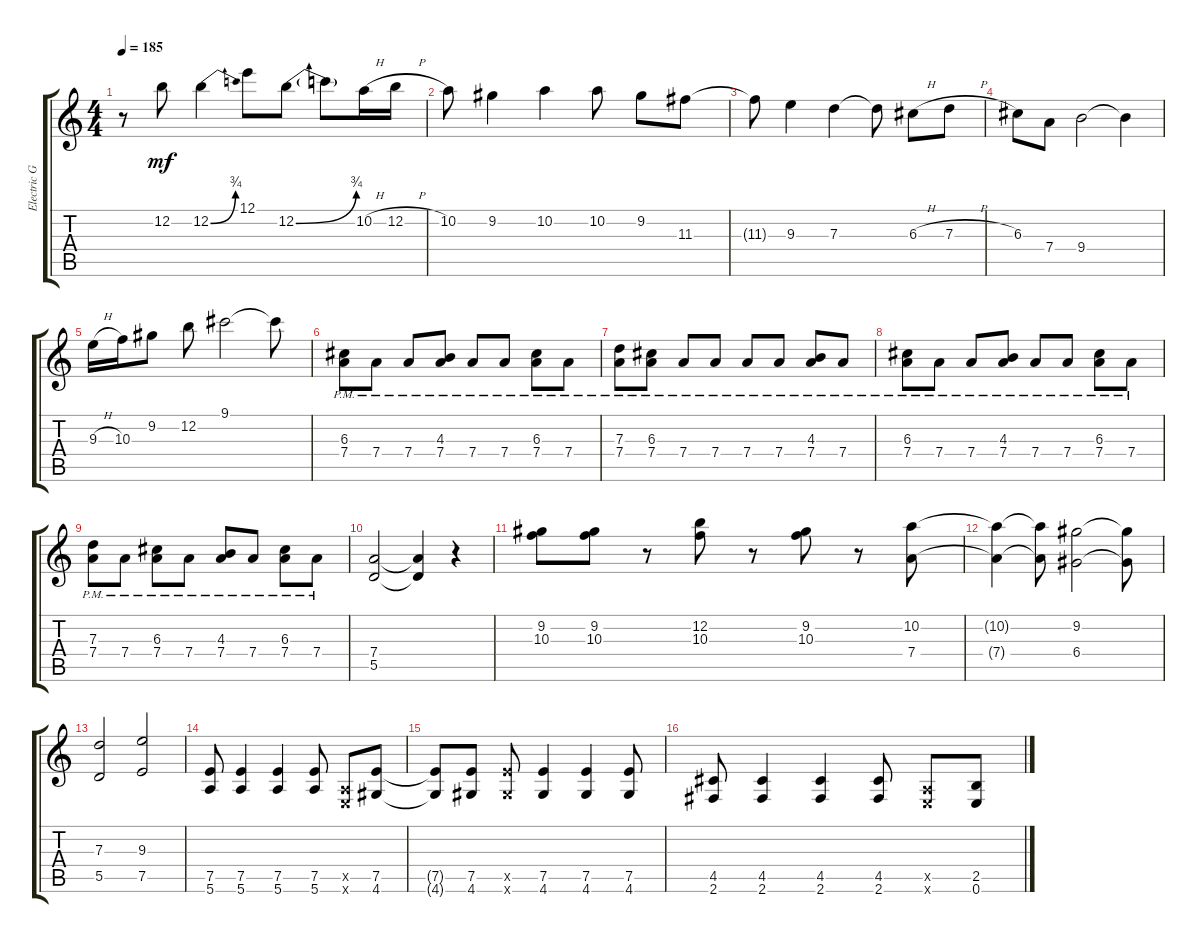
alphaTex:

\track ("Electric Guitar" "Electric G") {instrument distortionguitar}
\staff {score tabs}
\tuning (E4 B3 G3 D3 A2 E2) {hide}
\ts (4 4)
\tempo 185
\clef g2
\ks c
r.8{dy mf} 12.2.8 12.2{be (bend 0 0 60 3)}.4 12.1.8 12.2{be (bend 0 0 60 3)}.8 12.2{t}.8 10.2{h}.16 12.2{h}.16 |
10.2.8 9.2.4 10.2.4 10.2.8 9.2.8 11.3.8 |
11.3{t}.8 9.3.4 7.3.4 7.3{t}.8 6.3{h}.8 7.3{h}.8 |
6.3.8 7.4.8 9.4.2 9.4{t}.4 |
9.3{h}.16 10.3.16 9.2.8 12.2.8 9.1.2 9.1{t}.8 |
(6.3{pm} 7.4{pm}).8 7.4{pm}.8 7.4{pm}.8 (4.3{pm} 7.4{pm}).8 7.4{pm}.8 7.4{pm}.8 (6.3{pm} 7.4{pm}).8 7.4{pm}.8 |
(7.3{pm} 7.4{pm}).8 (6.3{pm} 7.4{pm}).8 7.4{pm}.8 7.4{pm}.8 7.4{pm}.8 7.4{pm}.8 (4.3{pm} 7.4{pm}).8 7.4{pm}.8 |
(6.3{pm} 7.4{pm}).8 7.4{pm}.8 7.4{pm}.8 (4.3{pm} 7.4{pm}).8 7.4{pm}.8 7.4{pm}.8 (6.3{pm} 7.4{pm}).8 7.4{pm}.8 |
(7.3{pm} 7.4{pm}).8 7.4{pm}.8 (6.3{pm} 7.4{pm}).8 7.4{pm}.8 (4.3{pm} 7.4{pm}).8 7.4{pm}.8 (6.3{pm} 7.4{pm}).8 7.4{pm}.8 |
(7.4 5.5).2 (7.4{t} 5.5{t}).4 r.4 |
(9.2 10.3).8 (9.2 10.3).8 r.8 (12.2 10.3).8 r.8 (9.2 10.3).8 r.8 (10.2 7.4).8 |
(10.2{t} 7.4{t}).4 (10.2{t} 7.4{t}).8 (9.2 6.4).2 (9.2{t} 6.4{t}).8 |
(7.3 5.5).2 (9.3 7.5).2 |
(7.5 5.6).8 (7.5 5.6).4 (7.5 5.6).4 (7.5 5.6).8 (0.5{x} 0.6{x}).8 (7.5 4.6).8 |
(7.5{t} 4.6{t}).8 (7.5 4.6).8 (7.5{x} 4.6{x}).8 (7.5 4.6).4 (7.5 4.6).4 (7.5 4.6).8 |
(4.5 2.6).8 (4.5 2.6).4 (4.5 2.6).4 (4.5 2.6).8 (0.5{x} 0.6{x}).8 (2.5 0.6).8
